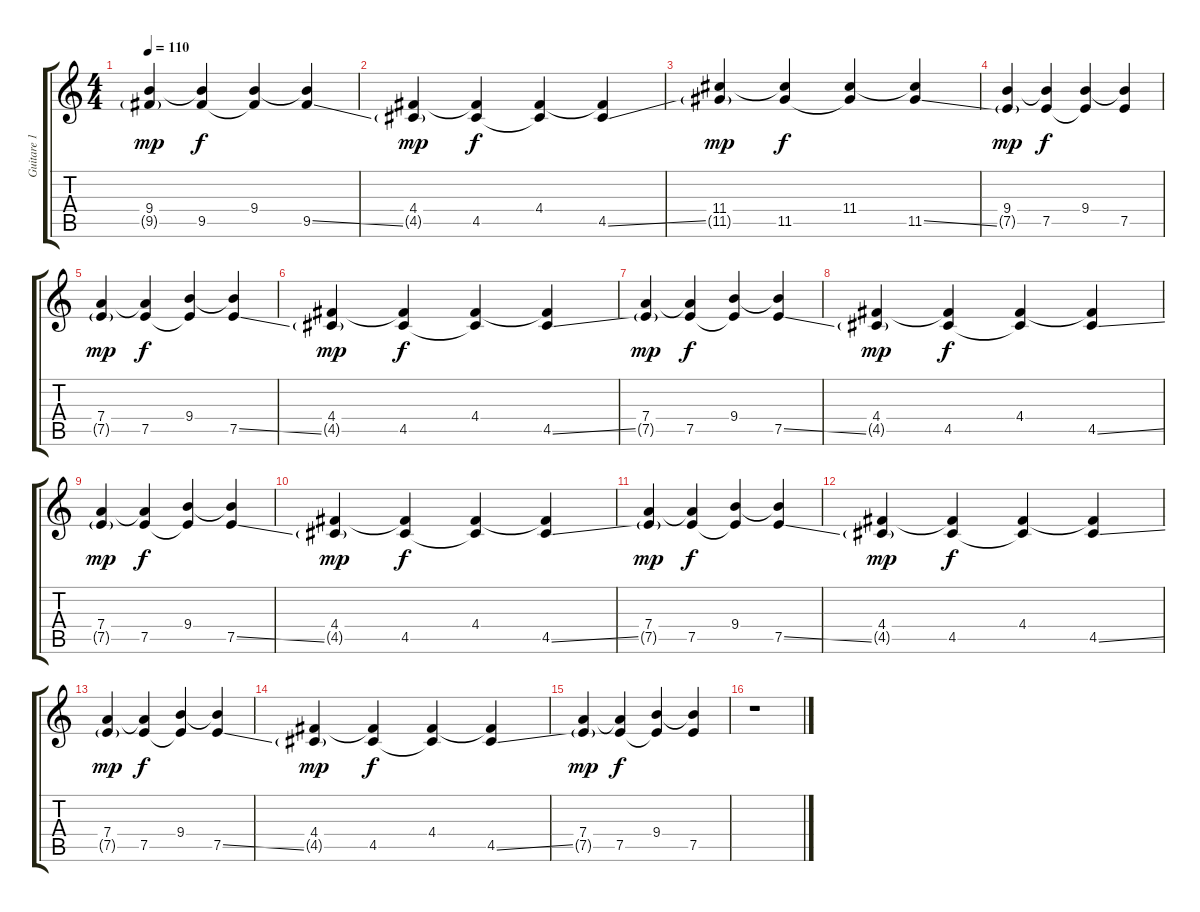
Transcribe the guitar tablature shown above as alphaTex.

\track ("Guitare 1" "Guitare 1") {instrument electricguitarjazz}
\staff {score tabs}
\tuning (E4 B3 G3 D3 A2 E2) {hide}
\ts (4 4)
\tempo 110
\clef g2
\ks c
(9.4 9.5{g}).4{dy mp} (9.4{t} 9.5).4{dy f} (9.4 9.5{t}).4 (9.4{t} 9.5{ss}).4 |
(4.4 4.5{g}).4{dy mp} (4.4{t} 4.5).4{dy f} (4.4 4.5{t}).4 (4.4{t} 4.5{ss}).4 |
(11.4 11.5{g}).4{dy mp} (11.4{t} 11.5).4{dy f} (11.4 11.5{t}).4 (11.4{t} 11.5{ss}).4 |
(9.4 7.5{g}).4{dy mp} (9.4{t} 7.5).4{dy f} (9.4 7.5{t}).4 (9.4{t} 7.5).4 |
(7.4 7.5{g}).4{dy mp} (7.4{t} 7.5).4{dy f} (9.4 7.5{t}).4 (9.4{t} 7.5{ss}).4 |
(4.4 4.5{g}).4{dy mp} (4.4{t} 4.5).4{dy f} (4.4 4.5{t}).4 (4.4{t} 4.5{ss}).4 |
(7.4 7.5{g}).4{dy mp} (7.4{t} 7.5).4{dy f} (9.4 7.5{t}).4 (9.4{t} 7.5{ss}).4 |
(4.4 4.5{g}).4{dy mp} (4.4{t} 4.5).4{dy f} (4.4 4.5{t}).4 (4.4{t} 4.5{ss}).4 |
(7.4 7.5{g}).4{dy mp} (7.4{t} 7.5).4{dy f} (9.4 7.5{t}).4 (9.4{t} 7.5{ss}).4 |
(4.4 4.5{g}).4{dy mp} (4.4{t} 4.5).4{dy f} (4.4 4.5{t}).4 (4.4{t} 4.5{ss}).4 |
(7.4 7.5{g}).4{dy mp} (7.4{t} 7.5).4{dy f} (9.4 7.5{t}).4 (9.4{t} 7.5{ss}).4 |
(4.4 4.5{g}).4{dy mp} (4.4{t} 4.5).4{dy f} (4.4 4.5{t}).4 (4.4{t} 4.5{ss}).4 |
(7.4 7.5{g}).4{dy mp} (7.4{t} 7.5).4{dy f} (9.4 7.5{t}).4 (9.4{t} 7.5{ss}).4 |
(4.4 4.5{g}).4{dy mp} (4.4{t} 4.5).4{dy f} (4.4 4.5{t}).4 (4.4{t} 4.5{ss}).4 |
(7.4 7.5{g}).4{dy mp} (7.4{t} 7.5).4{dy f} (9.4 7.5{t}).4 (9.4{t} 7.5).4 |
r.1
